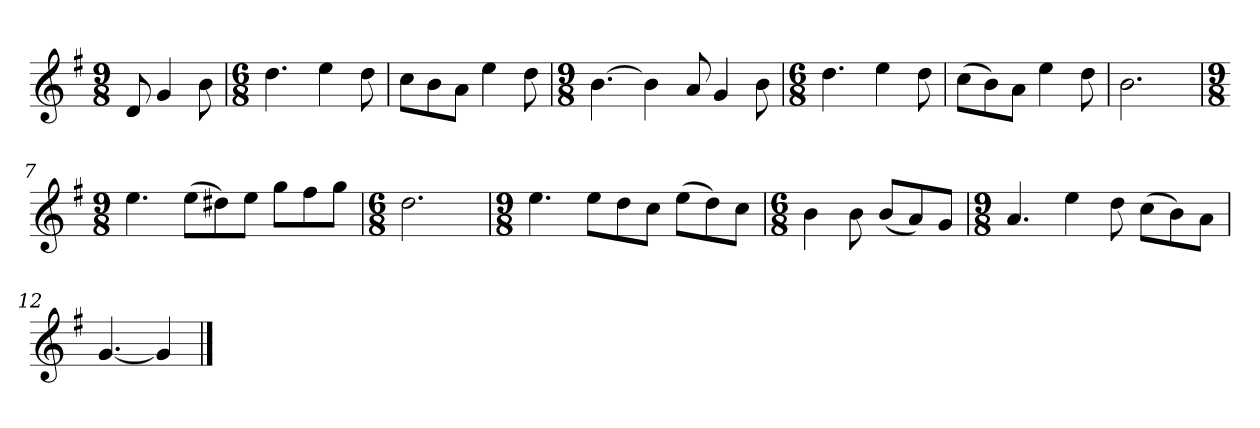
**kern
*part1
*staff1
*k[f#]
*M9/8
*MM120
=
8d
4g
8b
=1
*M6/8
4.dd
4ee
8dd
=2
8ccL
8b
8aJ
4ee
8dd
=3
*M9/8
[4.b
4b]
8a
4g
8b
=4
*M6/8
4.dd
4ee
8dd
=5
(8ccL
8b)
8aJ
4ee
8dd
=6
2.b
=7
*M9/8
4.ee
(8eeL
8dd#X)
8eeJ
8ggL
8ff#
8ggJ
=8
*M6/8
2.dd
=9
*M9/8
4.ee
8eeL
8dd
8ccJ
(8eeL
8dd)
8ccJ
=10
*M6/8
4b
8b
(8bL
8a)
8gJ
=11
*M9/8
4.a
4ee
8dd
(8ccL
8b)
8aJ
=12
[4.g
4g]
==
*-
